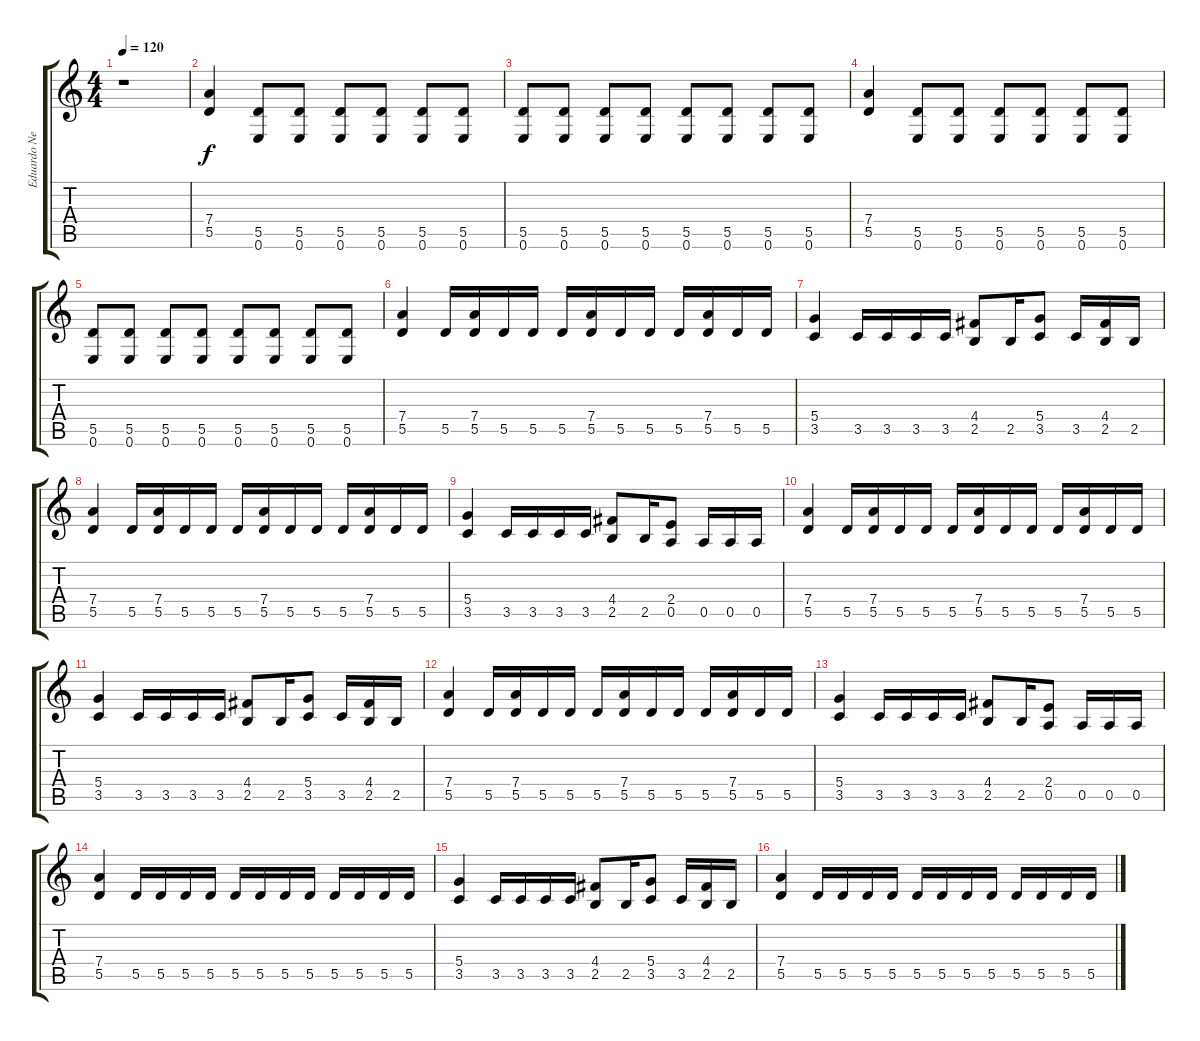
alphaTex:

\track ("Eduardo Neves - E.Guitar" "Eduardo Ne") {instrument overdrivenguitar}
\staff {score tabs}
\tuning (E4 B3 G3 D3 A2 E2) {hide}
\ts (4 4)
\tempo 120
\clef g2
\ks c
r.1{dy f} |
(7.4 5.5).4 (5.5 0.6).8 (5.5 0.6).8 (5.5 0.6).8 (5.5 0.6).8 (5.5 0.6).8 (5.5 0.6).8 |
(5.5 0.6).8 (5.5 0.6).8 (5.5 0.6).8 (5.5 0.6).8 (5.5 0.6).8 (5.5 0.6).8 (5.5 0.6).8 (5.5 0.6).8 |
(7.4 5.5).4 (5.5 0.6).8 (5.5 0.6).8 (5.5 0.6).8 (5.5 0.6).8 (5.5 0.6).8 (5.5 0.6).8 |
(5.5 0.6).8 (5.5 0.6).8 (5.5 0.6).8 (5.5 0.6).8 (5.5 0.6).8 (5.5 0.6).8 (5.5 0.6).8 (5.5 0.6).8 |
(7.4 5.5).4 5.5.16 (7.4 5.5).16 5.5.16 5.5.16 5.5.16 (7.4 5.5).16 5.5.16 5.5.16 5.5.16 (7.4 5.5).16 5.5.16 5.5.16 |
(5.4 3.5).4 3.5.16 3.5.16 3.5.16 3.5.16 (4.4 2.5).8 2.5.16 (5.4 3.5).8 3.5.16 (4.4 2.5).16 2.5.16 |
(7.4 5.5).4 5.5.16 (7.4 5.5).16 5.5.16 5.5.16 5.5.16 (7.4 5.5).16 5.5.16 5.5.16 5.5.16 (7.4 5.5).16 5.5.16 5.5.16 |
(5.4 3.5).4 3.5.16 3.5.16 3.5.16 3.5.16 (4.4 2.5).8 2.5.16 (2.4 0.5).8 0.5.16 0.5.16 0.5.16 |
(7.4 5.5).4 5.5.16 (7.4 5.5).16 5.5.16 5.5.16 5.5.16 (7.4 5.5).16 5.5.16 5.5.16 5.5.16 (7.4 5.5).16 5.5.16 5.5.16 |
(5.4 3.5).4 3.5.16 3.5.16 3.5.16 3.5.16 (4.4 2.5).8 2.5.16 (5.4 3.5).8 3.5.16 (4.4 2.5).16 2.5.16 |
(7.4 5.5).4 5.5.16 (7.4 5.5).16 5.5.16 5.5.16 5.5.16 (7.4 5.5).16 5.5.16 5.5.16 5.5.16 (7.4 5.5).16 5.5.16 5.5.16 |
(5.4 3.5).4 3.5.16 3.5.16 3.5.16 3.5.16 (4.4 2.5).8 2.5.16 (2.4 0.5).8 0.5.16 0.5.16 0.5.16 |
(7.4 5.5).4 5.5.16 5.5.16 5.5.16 5.5.16 5.5.16 5.5.16 5.5.16 5.5.16 5.5.16 5.5.16 5.5.16 5.5.16 |
(5.4 3.5).4 3.5.16 3.5.16 3.5.16 3.5.16 (4.4 2.5).8 2.5.16 (5.4 3.5).8 3.5.16 (4.4 2.5).16 2.5.16 |
(7.4 5.5).4 5.5.16 5.5.16 5.5.16 5.5.16 5.5.16 5.5.16 5.5.16 5.5.16 5.5.16 5.5.16 5.5.16 5.5.16
